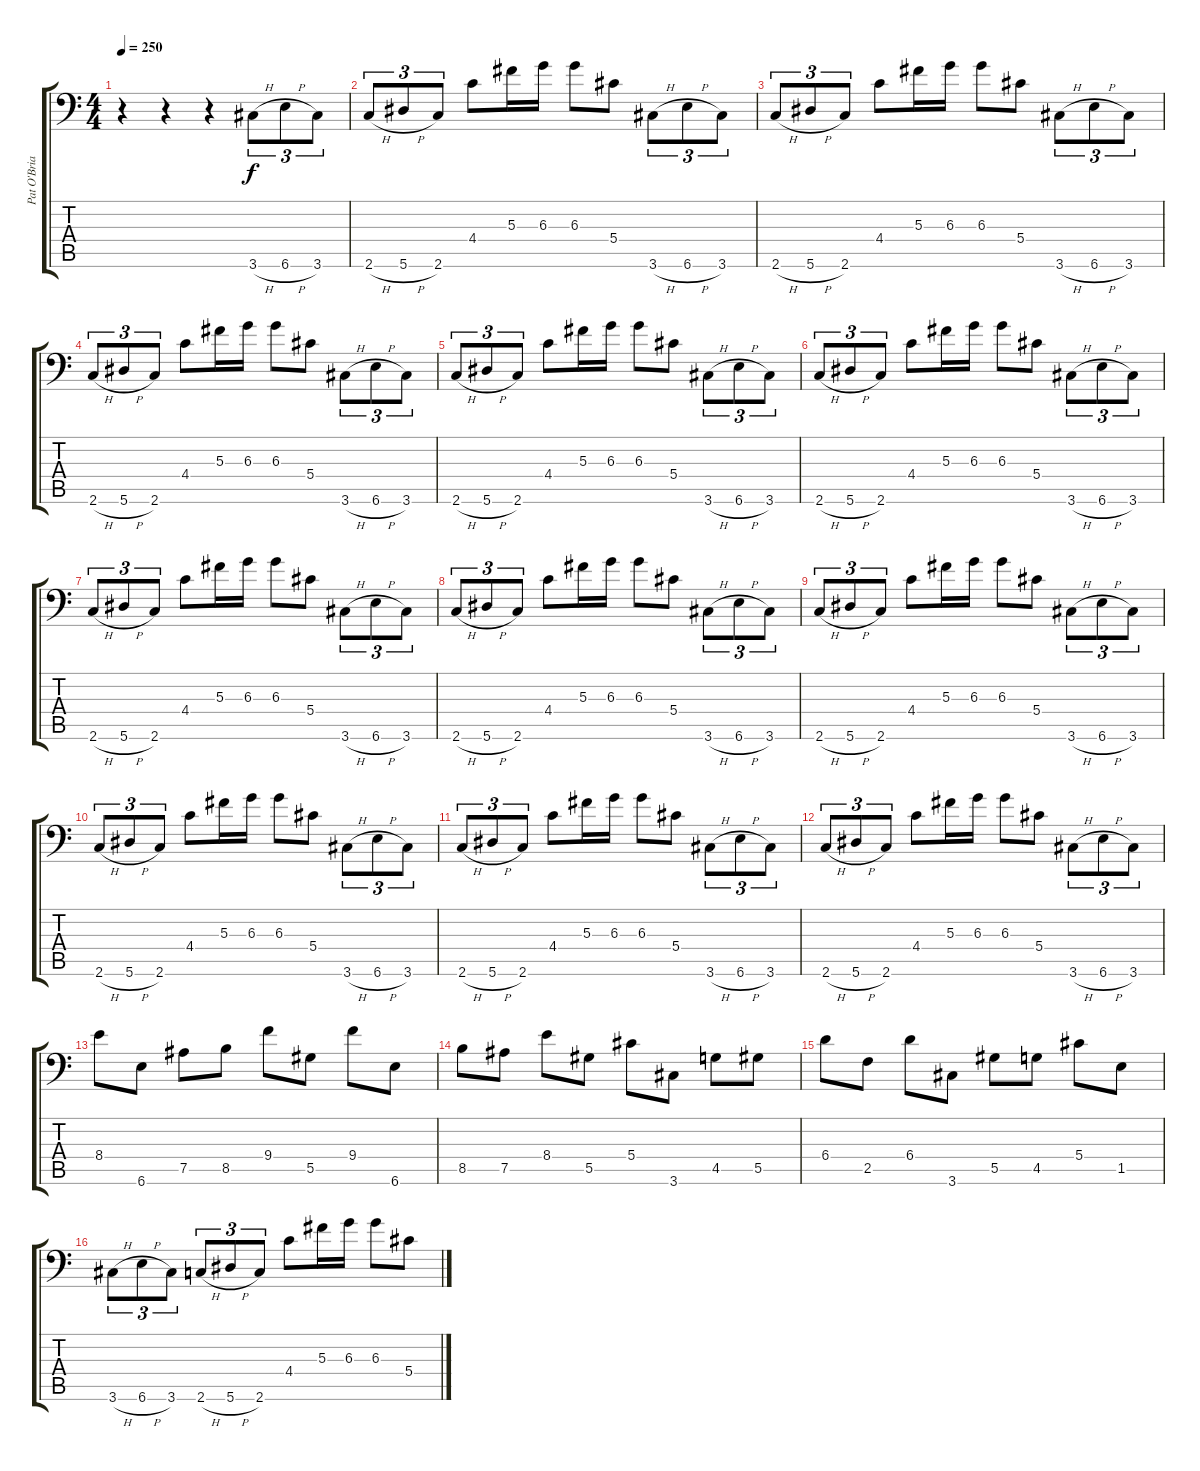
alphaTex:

\track ("Pat O'Brian" "Pat O'Bria") {instrument distortionguitar}
\staff {score tabs}
\tuning (Bb3 F3 Db3 Ab2 Eb2 Bb1) {hide}
\ts (4 4)
\tempo 250
\clef f4
\ks c
r.4{dy f instrument distortionguitar} r.4 r.4 3.6{h}.8{tu (3 2)} 6.6{h}.8{tu (3 2)} 3.6.8{tu (3 2)} |
2.6{h}.8{tu (3 2)} 5.6{h}.8{tu (3 2)} 2.6.8{tu (3 2)} 4.4.8 5.3.16 6.3.16 6.3.8 5.4.8 3.6{h}.8{tu (3 2)} 6.6{h}.8{tu (3 2)} 3.6.8{tu (3 2)} |
2.6{h}.8{tu (3 2)} 5.6{h}.8{tu (3 2)} 2.6.8{tu (3 2)} 4.4.8 5.3.16 6.3.16 6.3.8 5.4.8 3.6{h}.8{tu (3 2)} 6.6{h}.8{tu (3 2)} 3.6.8{tu (3 2)} |
2.6{h}.8{tu (3 2)} 5.6{h}.8{tu (3 2)} 2.6.8{tu (3 2)} 4.4.8 5.3.16 6.3.16 6.3.8 5.4.8 3.6{h}.8{tu (3 2)} 6.6{h}.8{tu (3 2)} 3.6.8{tu (3 2)} |
2.6{h}.8{tu (3 2)} 5.6{h}.8{tu (3 2)} 2.6.8{tu (3 2)} 4.4.8 5.3.16 6.3.16 6.3.8 5.4.8 3.6{h}.8{tu (3 2)} 6.6{h}.8{tu (3 2)} 3.6.8{tu (3 2)} |
2.6{h}.8{tu (3 2)} 5.6{h}.8{tu (3 2)} 2.6.8{tu (3 2)} 4.4.8 5.3.16 6.3.16 6.3.8 5.4.8 3.6{h}.8{tu (3 2)} 6.6{h}.8{tu (3 2)} 3.6.8{tu (3 2)} |
2.6{h}.8{tu (3 2)} 5.6{h}.8{tu (3 2)} 2.6.8{tu (3 2)} 4.4.8 5.3.16 6.3.16 6.3.8 5.4.8 3.6{h}.8{tu (3 2)} 6.6{h}.8{tu (3 2)} 3.6.8{tu (3 2)} |
2.6{h}.8{tu (3 2)} 5.6{h}.8{tu (3 2)} 2.6.8{tu (3 2)} 4.4.8 5.3.16 6.3.16 6.3.8 5.4.8 3.6{h}.8{tu (3 2)} 6.6{h}.8{tu (3 2)} 3.6.8{tu (3 2)} |
2.6{h}.8{tu (3 2)} 5.6{h}.8{tu (3 2)} 2.6.8{tu (3 2)} 4.4.8 5.3.16 6.3.16 6.3.8 5.4.8 3.6{h}.8{tu (3 2)} 6.6{h}.8{tu (3 2)} 3.6.8{tu (3 2)} |
2.6{h}.8{tu (3 2)} 5.6{h}.8{tu (3 2)} 2.6.8{tu (3 2)} 4.4.8 5.3.16 6.3.16 6.3.8 5.4.8 3.6{h}.8{tu (3 2)} 6.6{h}.8{tu (3 2)} 3.6.8{tu (3 2)} |
2.6{h}.8{tu (3 2)} 5.6{h}.8{tu (3 2)} 2.6.8{tu (3 2)} 4.4.8 5.3.16 6.3.16 6.3.8 5.4.8 3.6{h}.8{tu (3 2)} 6.6{h}.8{tu (3 2)} 3.6.8{tu (3 2)} |
2.6{h}.8{tu (3 2)} 5.6{h}.8{tu (3 2)} 2.6.8{tu (3 2)} 4.4.8 5.3.16 6.3.16 6.3.8 5.4.8 3.6{h}.8{tu (3 2)} 6.6{h}.8{tu (3 2)} 3.6.8{tu (3 2)} |
8.4.8 6.6.8 7.5.8 8.5.8 9.4.8 5.5.8 9.4.8 6.6.8 |
8.5.8 7.5.8 8.4.8 5.5.8 5.4.8 3.6.8 4.5.8 5.5.8 |
6.4.8 2.5.8 6.4.8 3.6.8 5.5.8 4.5.8 5.4.8 1.5.8 |
3.6{h}.8{tu (3 2)} 6.6{h}.8{tu (3 2)} 3.6.8{tu (3 2)} 2.6{h}.8{tu (3 2)} 5.6{h}.8{tu (3 2)} 2.6.8{tu (3 2)} 4.4.8 5.3.16 6.3.16 6.3.8 5.4.8
